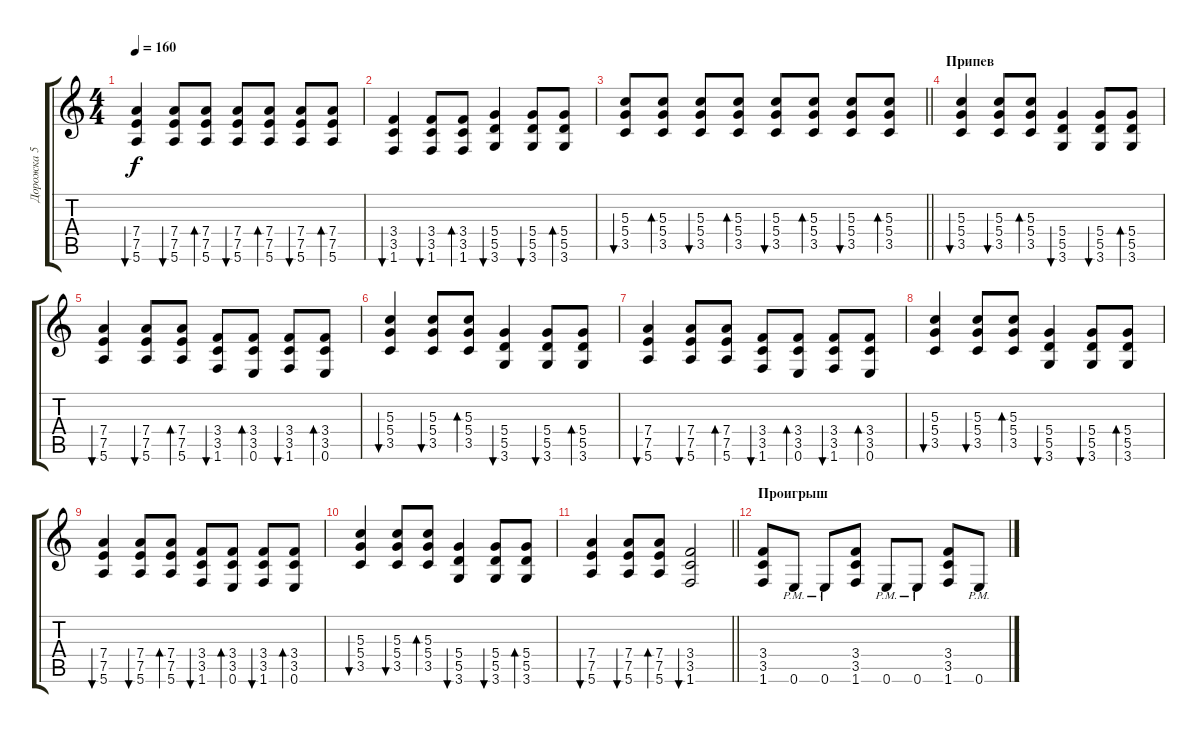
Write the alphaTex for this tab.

\track ("Дорожка 5" "Дорожка 5") {instrument distortionguitar}
\staff {score tabs}
\tuning (E4 B3 G3 D3 A2 E2) {hide}
\ts (4 4)
\tempo 160
\clef g2
\ks c
(7.4 7.5 5.6).4{bu 60 dy f} (7.4 7.5 5.6).8{bu 60} (7.4 7.5 5.6).8{bd 60} (7.4 7.5 5.6).8{bu 60} (7.4 7.5 5.6).8{bd 60} (7.4 7.5 5.6).8{bu 60} (7.4 7.5 5.6).8{bd 60} |
(3.4 3.5 1.6).4{bu 60} (3.4 3.5 1.6).8{bu 60} (3.4 3.5 1.6).8{bd 60} (5.4 5.5 3.6).4{bu 60} (5.4 5.5 3.6).8{bu 60} (5.4 5.5 3.6).8{bd 60} |
\barLineRight lightlight
(5.3 5.4 3.5).8{bu 60} (5.3 5.4 3.5).8{bd 60} (5.3 5.4 3.5).8{bu 60} (5.3 5.4 3.5).8{bd 60} (5.3 5.4 3.5).8{bu 60} (5.3 5.4 3.5).8{bd 60} (5.3 5.4 3.5).8{bu 60} (5.3 5.4 3.5).8{bd 60} |
\section ("" "Припев")
(5.3 5.4 3.5).4{bu 60} (5.3 5.4 3.5).8{bu 60} (5.3 5.4 3.5).8{bd 60} (5.4 5.5 3.6).4{bu 60} (5.4 5.5 3.6).8{bu 60} (5.4 5.5 3.6).8{bd 60} |
(7.4 7.5 5.6).4{bu 60} (7.4 7.5 5.6).8{bu 60} (7.4 7.5 5.6).8{bd 60} (3.4 3.5 1.6).8{bu 60} (3.4 3.5 0.6).8{bd 60} (3.4 3.5 1.6).8{bu 60} (3.4 3.5 0.6).8{bd 60} |
(5.3 5.4 3.5).4{bu 60} (5.3 5.4 3.5).8{bu 60} (5.3 5.4 3.5).8{bd 60} (5.4 5.5 3.6).4{bu 60} (5.4 5.5 3.6).8{bu 60} (5.4 5.5 3.6).8{bd 60} |
(7.4 7.5 5.6).4{bu 60} (7.4 7.5 5.6).8{bu 60} (7.4 7.5 5.6).8{bd 60} (3.4 3.5 1.6).8{bu 60} (3.4 3.5 0.6).8{bd 60} (3.4 3.5 1.6).8{bu 60} (3.4 3.5 0.6).8{bd 60} |
(5.3 5.4 3.5).4{bu 60} (5.3 5.4 3.5).8{bu 60} (5.3 5.4 3.5).8{bd 60} (5.4 5.5 3.6).4{bu 60} (5.4 5.5 3.6).8{bu 60} (5.4 5.5 3.6).8{bd 60} |
(7.4 7.5 5.6).4{bu 60} (7.4 7.5 5.6).8{bu 60} (7.4 7.5 5.6).8{bd 60} (3.4 3.5 1.6).8{bu 60} (3.4 3.5 0.6).8{bd 60} (3.4 3.5 1.6).8{bu 60} (3.4 3.5 0.6).8{bd 60} |
(5.3 5.4 3.5).4{bu 60} (5.3 5.4 3.5).8{bu 60} (5.3 5.4 3.5).8{bd 60} (5.4 5.5 3.6).4{bu 60} (5.4 5.5 3.6).8{bu 60} (5.4 5.5 3.6).8{bd 60} |
\barLineRight lightlight
(7.4 7.5 5.6).4{bu 60} (7.4 7.5 5.6).8{bu 60} (7.4 7.5 5.6).8{bd 60} (3.4 3.5 1.6).2{bu 60} |
\section ("" "Проигрыш")
(3.4 3.5 1.6).8 0.6{pm}.8 0.6{pm}.8 (3.4 3.5 1.6).8 0.6{pm}.8 0.6{pm}.8 (3.4 3.5 1.6).8 0.6{pm}.8
